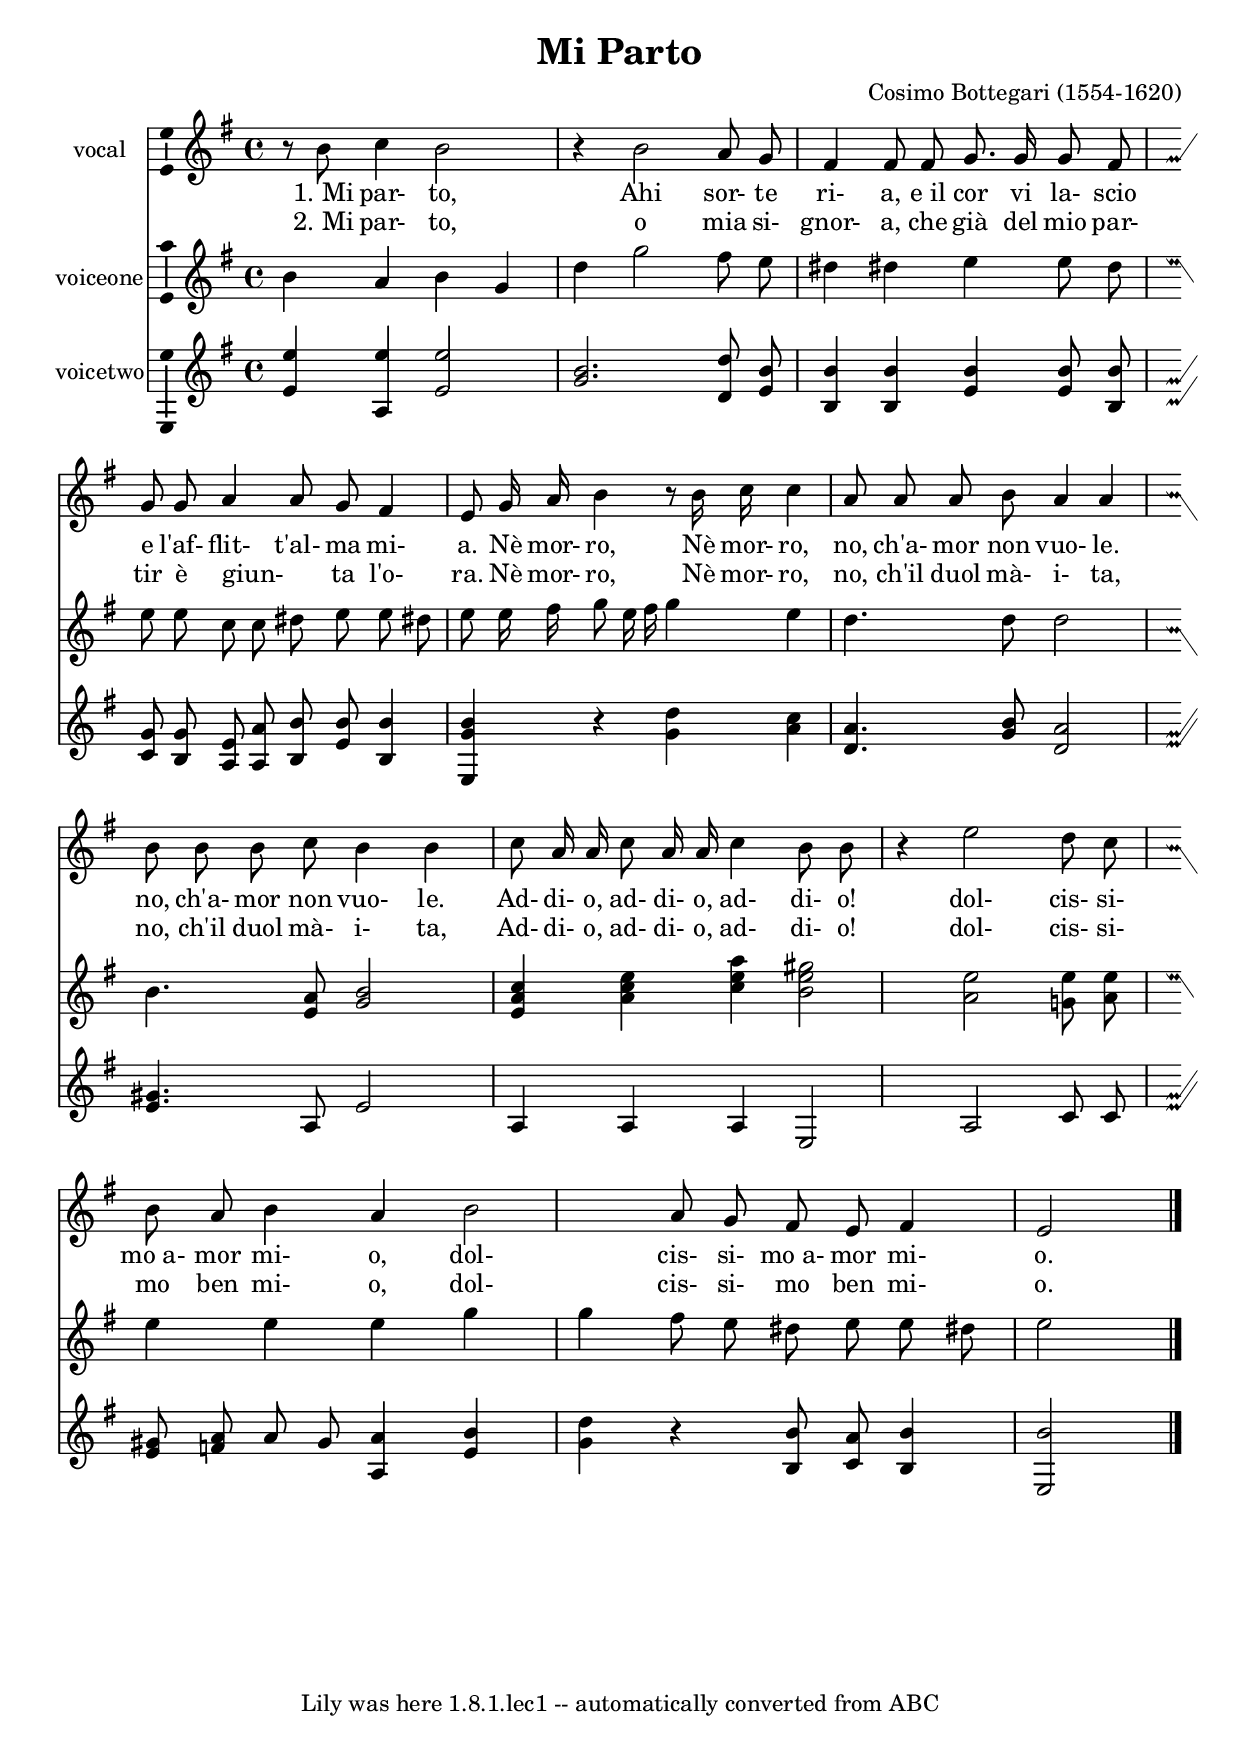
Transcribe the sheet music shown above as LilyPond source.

\version "2.12.0"
\header {

	composer = "Cosimo Bottegari (1554-1620)"

	crossRefNumber = ""

	footnotes = ""

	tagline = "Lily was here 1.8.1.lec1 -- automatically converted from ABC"

	title = "Mi Parto"

}

wordsBVA = \lyricmode  {

"1. Mi" "par-" "to,"  Ahi "sor-" te "ri-" "a,"   

"e il" cor vi "la-" scio e "l'af-" "flit-" "t'al-" ma "mi-" "a."   

Nè mor- ro,
Nè mor- ro,
"no," "ch'a-" mor non "vuo-" "le."   
"no," "ch'a-" mor non "vuo-" "le."   

"Ad-" "di-" "o," "ad-" "di-" "o," "ad-" "di-" "o!"   

"dol-" "cis-" "si-" "mo a-" mor "mi-" "o,"   

"dol-" "cis-" "si-" "mo a-" mor "mi-" "o."   

}

wordsBVB = \lyricmode  {

"2. Mi" "par-" "to,"  o mia "si-" "gnor-" "a,"   

che già del mio par- tir è giun- _ ta l'o- ra.


Nè mor- ro,
Nè mor- ro,
no, ch'il duol mà- i- ta,
no, ch'il duol mà- i- ta,

"Ad-" "di-" "o," "ad-" "di-" "o," "ad-" "di-" "o!"   

"dol-" "cis-" "si-" mo ben "mi-" "o,"   "dol-" "cis-" "si-" mo ben "mi-" "o."   

}

voiceB =  {

\set Staff.autoBeaming = ##f



#(set-accidental-style 'forget)

\override NoteHead    #'style = #'baroque

\override Score.RehearsalMark   #'extra-offset = #'( -3 . 0 )

\override Score.RehearsalMark   #'visibility-lambda = #begin-of-line-invisible

\set Staff.melismaBusyProperties = #'(melismaBusy)

\set Staff.midiInstrument = "oboe"

\set Score.defaultBarType = "empty"



\set Staff.instrumentName = vocal

   r8   b'8    c''4    b'2      r4   b'2    a'8    g'8    fis'4    fis'8      

fis'8    g'8.    g'16    g'8    fis'8    g'8    g'8    a'4    a'8    g'8    

fis'4    e'8      g'16    a'16    b'4      r8   b'16    c''16    c''4      a'8  

  a'8    a'8    b'8    a'4    a'4      b'8    b'8    b'8    c''8    b'4    b'4  

    c''8    a'16    a'16    c''8    a'16    a'16    c''4    b'8    b'8      r4  

 e''2    d''8    c''8    b'8    a'8    b'4    a'4      b'2    a'8    g'8    

fis'8    e'8    fis'4    e'2    \set Staff.whichBar = "|."   

}

voiceC =  {

\set Staff.autoBeaming = ##f



#(set-accidental-style 'forget)

\override NoteHead    #'style = #'baroque

\override Score.RehearsalMark   #'extra-offset = #'( -3 . 0 )

\override Score.RehearsalMark   #'visibility-lambda = #begin-of-line-invisible

\set Staff.melismaBusyProperties = #'(melismaBusy)

\set Staff.midiInstrument = "oboe"

\set Score.defaultBarType = "empty"



\set Staff.instrumentName = voiceone

   b'4    a'4    b'4    g'4      d''4    g''2    fis''8    e''8    dis''4    

dis''!4      e''4    e''8    d''8    e''8    e''8    c''8    c''8    dis''!8    

e''8    e''8    dis''!8    e''8      e''16    fis''16    g''8    e''16    

fis''16      g''4    e''4      d''4.    d''8    d''2      b'4.  <   a'    e'  

 >8 <   b'    g'   >2   <   c''    a'    e'   >4 <   e''    c''    a'   >4 

<   a''    e''    c''   >4 <   gis''    e''    b'   >2   <   e''    a'   

>2 <   e''    g'!   >8 <   e''    a'   >8   e''4    e''4    e''4      g''4    

g''4    fis''8    e''8    dis''!8    e''8    e''8    dis''!8    e''2    

\set Staff.whichBar = "|."   

}

voiceD =  {

\set Staff.autoBeaming = ##f



#(set-accidental-style 'forget)

\override NoteHead    #'style = #'baroque

\override Score.RehearsalMark   #'extra-offset = #'( -3 . 0 )

\override Score.RehearsalMark   #'visibility-lambda = #begin-of-line-invisible

\set Staff.melismaBusyProperties = #'(melismaBusy)

\set Staff.midiInstrument = "oboe"

\set Score.defaultBarType = "empty"



\set Staff.instrumentName = voicetwo

 <   e''    e'   >4 <   e''    a   >4 <   e''    e'   >2   

% w: 1.~Mi par- to,

 % w: 2.~Mi par- to,

 <   b'    g'   >2. <   d''    d'   >8 <   b'    e'   >8 <   b'    b   >4 

<   b'    b   >4   % w: Ahi sor- te ri- a, 

 % w: o mia si- gnor- a, 

 <   b'    e'   >4 <   b'    e'   >8 <   b'    b   >8 <   g'    c'   >8 <   

g'    b   >8 <   e'    a   >8 <   a'    a   >8 <   b'    b   >8 <   b'    

e'   >8 <   b'    b   >4   

% w: e~il cor vi la- scio e l'af- flit- t'al- ma mi- a.

 % w: che giÃ  del mio par- tir Ã¨ giun- * ta l'o- ra.

 <   b'    g'    e   >4   r4   % w: NÃ¨ mor- ro,

 % w: NÃ¨ mor- ro,

 <   d''    g'   >4 <   c''    a'   >4   % w: nÃ¨ mor- ro,

 % w: nÃ¨ mor- ro,

 <   a'    d'   >4. <   b'    g'   >8 <   a'    d'   >2   

% w: no, ch'a- mor non vuo- le,

 % w: no, ch'il duol mÃ - i- ta,

 <   gis'    e'   >4.   a8    e'2    % w: no, ch'a- mor non vuo- le.

 % w: no, ch'il duol mÃ - i- ta,

   a4    a4    a4    e2    % w: Ad- di- o, ad- di- o, ad- di- o!

 % w: Ad- di- o, ad- di- o, ad- di- o!

   a2    c'8    c'8  <   gis'!    e'   >8 <   a'    f'   >8   a'8    g'8  <   

a'    a   >4   % w: dol- cis- si- mo~a- mor mi- o,

 % w: dol- cis- si- mo ben mi- o,

 <   b'    e'   >4 <   d''    g'   >4   r4 <   b'    b   >8 <   a'    c'   

>8 <   b'    b   >4 <   b'    e   >2   \set Staff.whichBar = "|."   

% w: dol- cis- si- mo~a- mor mi- o.

 % w: dol- cis- si- mo ben mi- o.

     

}

voicedefault =  {

\set Staff.autoBeaming = ##f



#(set-accidental-style 'forget)

\override NoteHead    #'style = #'baroque

\override Score.RehearsalMark   #'extra-offset = #'( -3 . 0 )

\override Score.RehearsalMark   #'visibility-lambda = #begin-of-line-invisible

\set Staff.melismaBusyProperties = #'(melismaBusy)

\set Staff.midiInstrument = "oboe"

\set Score.defaultBarType = "empty"



\override Staff.TimeSignature   #'style = #'C

 \time 4/4 % %MIDI nobarlines

 % %MIDI ratio 3 1

 \key e \minor 

}
\book {
\score{

         <<




	\context Staff="default"
	{
	\context Voice="default"
	{

	    \voicedefault

	    \voiceB 

	}
      }

	\context Lyrics="defaultA" \lyricsto "default" \wordsBVA
	\context Lyrics="defaultB" \lyricsto "default" \wordsBVB



	\context Staff="2"

	{

	    \voicedefault

	    \voiceC 

	}



	\context Staff="3"

	{

	    \voicedefault

	    \voiceD 

	}



    >>

	\layout {

	   \context{

\Staff

 \consists "Timing_translator" \consists "Default_bar_line_engraver"

 \consists "Repeat_acknowledge_engraver"

\consists Custos_engraver

        \override Custos #'style = #'mensural

    }\context{

	\Score

 \remove "Timing_translator" \remove "Default_bar_line_engraver"

 \remove "Repeat_acknowledge_engraver"

 \override SpacingSpanner #'base-shortest-duration = #(ly:make-moment 1 4)

	}

		\context {

			\Voice 

			\consists Ambitus_engraver

		}

	}

	
  \midi {
    \context {
      \Score
      tempoWholesPerMinute = #(ly:make-moment 48 4)
      }
    }


}
\paper { page-count = 1}

}
% Local Variables:
% coding: utf-8
% End:
